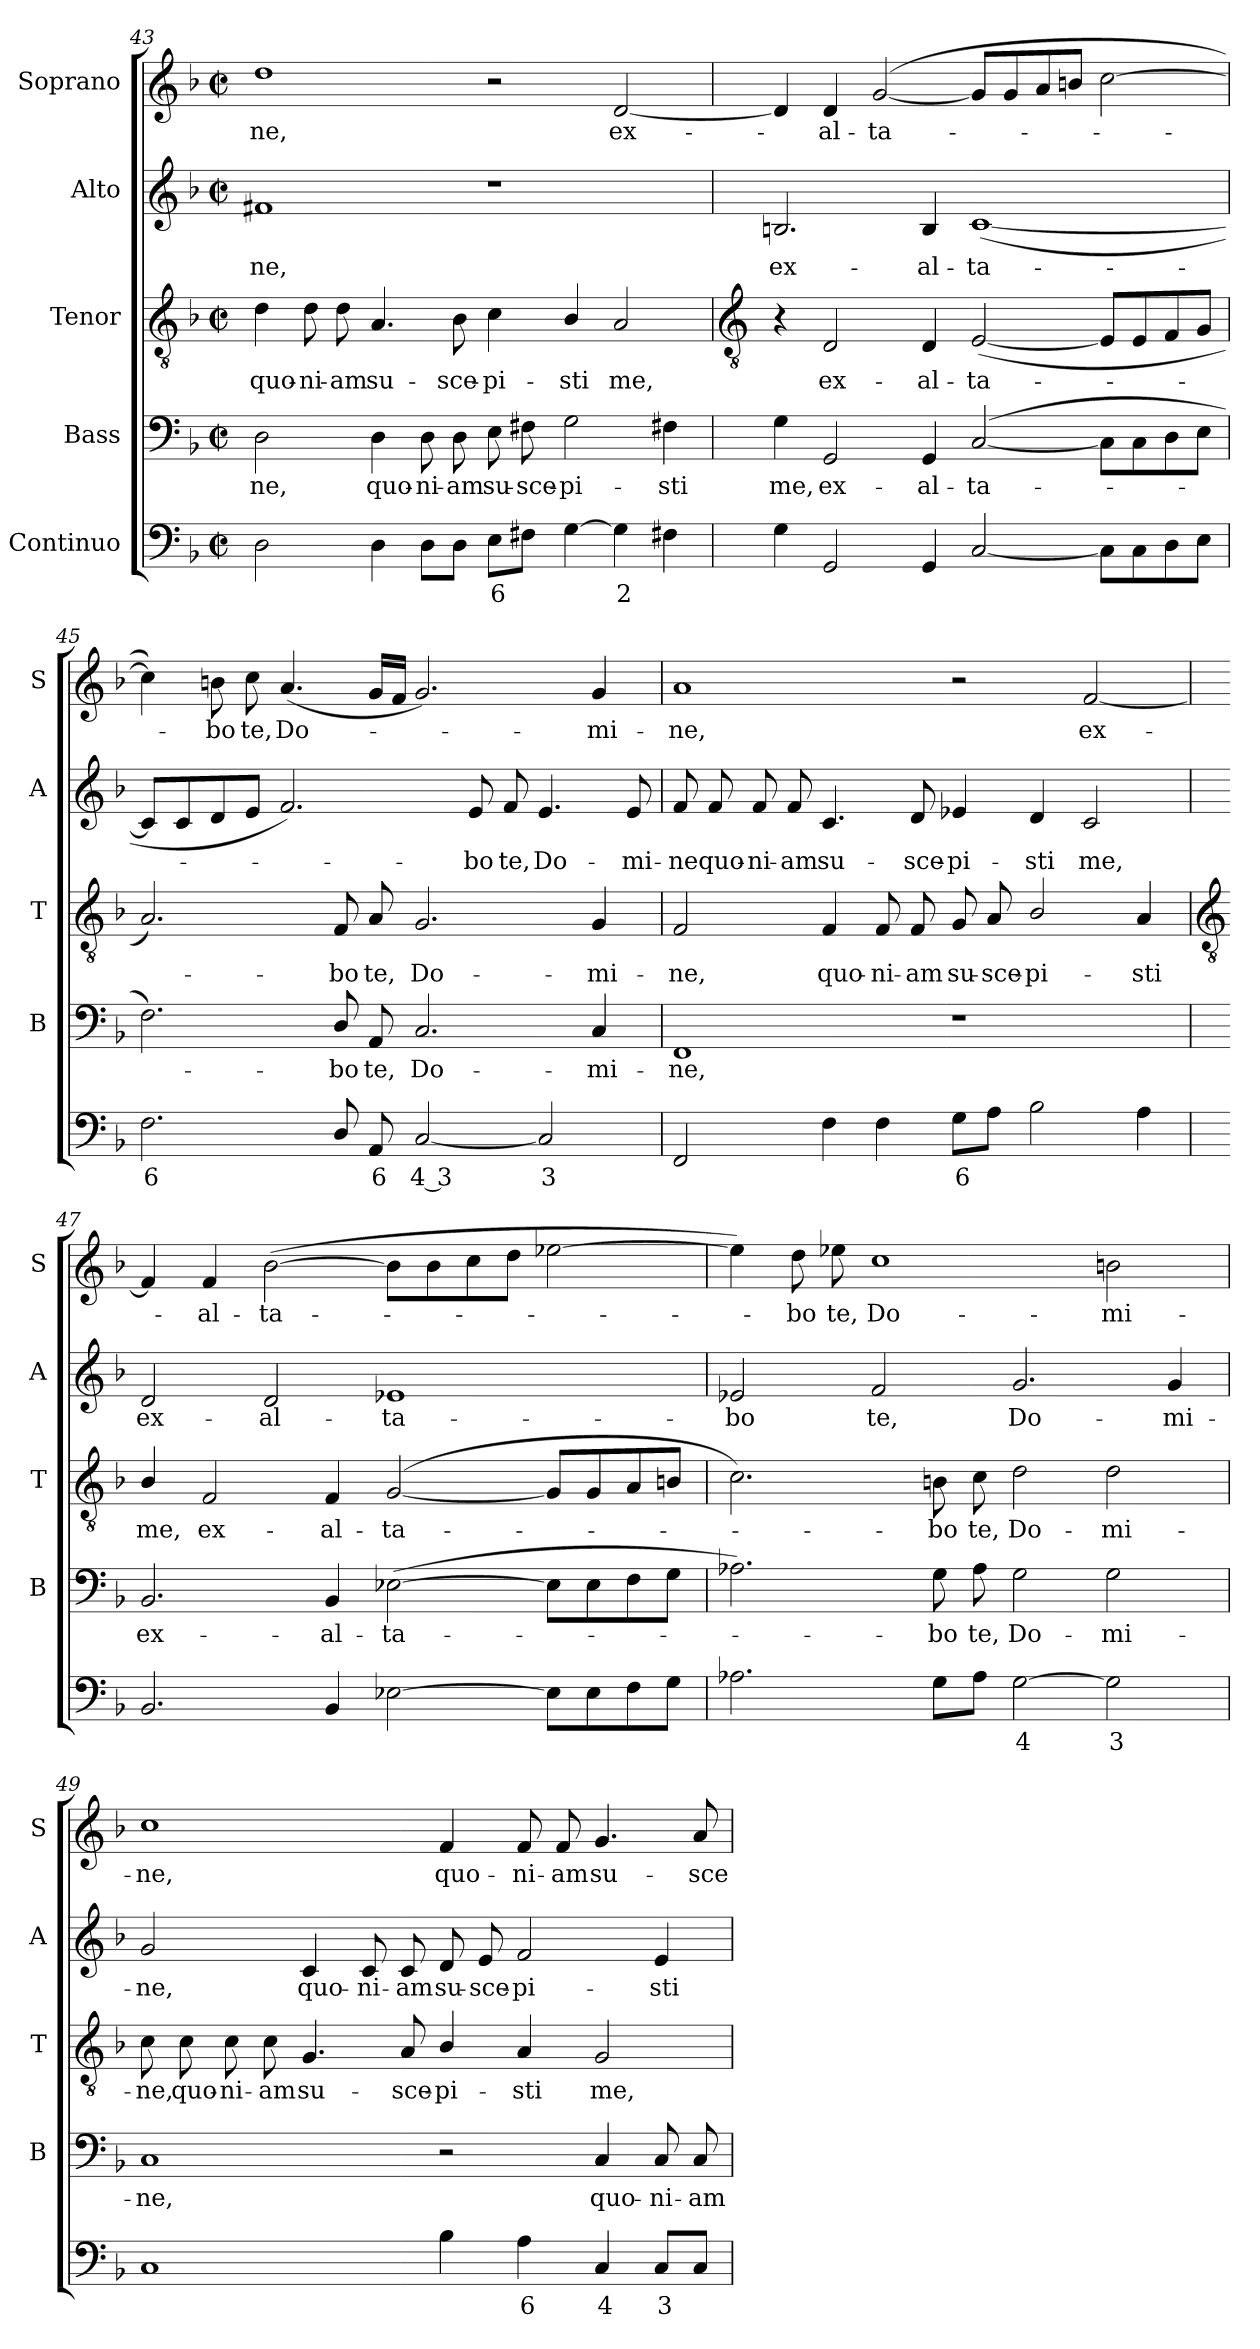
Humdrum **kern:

**kern	**text	**kern	**text	**kern	**text	**kern	**text	**kern	**text
*part5	*part5	*part4	*part4	*part3	*part3	*part2	*part2	*part1	*part1
*staff5	*staff5	*staff4	*staff4	*staff3	*staff3	*staff2	*staff2	*staff1	*staff1
*I"Continuo	*	*I"Bass	*	*I"Tenor	*	*I"Alto	*	*I"Soprano	*
*	*	*I'B	*	*I'T	*	*I'A	*	*I'S	*
*clefF4	*	*clefF4	*	*clefGv2	*	*clefG2	*	*clefG2	*
*k[b-]	*	*k[b-]	*	*k[b-]	*	*k[b-]	*	*k[b-]	*
*F:	*	*F:	*	*F:	*	*F:	*	*F:	*
*M4/2	*	*M4/2	*	*M4/2	*	*M4/2	*	*M4/2	*
*met(c|)	*	*met(c|)	*	*met(c|)	*	*met(c|)	*	*met(c|)	*
=43	=43	=43	=43	=43	=43	=43	=43	=43	=43
!	!	!	!LO:LY:b	!	!LO:LY:b	!	!LO:LY:b	!	!LO:LY:b
2D	.	2D	-ne,	4d	quo-	1f#X	-ne,	1dd	-ne,
!	!	!	!	!	!LO:LY:b	!	!	!	!
.	.	.	.	8d	-ni-	.	.	.	.
!	!	!	!	!	!LO:LY:b	!	!	!	!
.	.	.	.	8d	-am	.	.	.	.
!	!	!	!LO:LY:b	!	!LO:LY:b	!	!	!	!
4D	.	4D	quo-	4.A	su-	.	.	.	.
!	!	!	!LO:LY:b	!	!	!	!	!	!
8DL	.	8D	-ni-	.	.	.	.	.	.
!	!	!	!LO:LY:b	!	!LO:LY:b	!	!	!	!
8DJ	.	8D	-am	8B-	-sce-	.	.	.	.
!	!LO:LY:b	!	!LO:LY:b	!	!LO:LY:b	!	!	!	!
8EL	6	8E	su-	4c	-pi-	1r	.	2r	.
!	!	!	!LO:LY:b	!	!	!	!	!	!
8F#XJ	.	8F#X	-sce-	.	.	.	.	.	.
!	!	!	!LO:LY:b	!	!LO:LY:b	!	!	!	!
[4G	.	2G	-pi-	4B-/	-sti	.	.	.	.
!	!LO:LY:b	!	!	!	!LO:LY:b	!	!	!	!LO:LY:b
4G]	2	.	.	2A	me,	.	.	[2d	ex-
!	!	!	!LO:LY:b	!	!	!	!	!	!
4F#X	.	4F#X	-sti	.	.	.	.	.	.
!!LO:LB:g=z
=44	=44	=44	=44	=44	=44	=44	=44	=44	=44
*	*	*	*	*clefGv2	*	*	*	*	*
!	!	!	!LO:LY:b	!	!	!	!LO:LY:b	!	!
4G	.	4G	me,	4r	.	2.Bn	ex-	4d]	.
!	!	!	!LO:LY:b	!	!LO:LY:b	!	!	!	!LO:LY:b
2GG	.	2GG	ex-	2D	ex-	.	.	4d	al-
!	!	!	!	!	!	!	!	!	!LO:LY:b
.	.	.	.	.	.	.	.	(<[2g	-ta-
!	!	!	!LO:LY:b	!	!LO:LY:b	!	!LO:LY:b	!	!
4GG	.	4GG	-al-	4D	-al-	4B	-al-	.	.
!	!	!	!LO:LY:b	!	!LO:LY:b	!	!LO:LY:b	!	!
[2C	.	(>[2C	-ta-	(<[2E	-ta-	(<[1c	-ta-	8gL]	.
.	.	.	.	.	.	.	.	8g	.
.	.	.	.	.	.	.	.	8a	.
.	.	.	.	.	.	.	.	8bnJ	.
8CL]	.	8CL]	.	8EL]	.	.	.	[2cc	.
8C	.	8C	.	8E	.	.	.	.	.
8D	.	8D	.	8F	.	.	.	.	.
8EJ	.	8EJ	.	8GJ	.	.	.	.	.
=45	=45	=45	=45	=45	=45	=45	=45	=45	=45
!	!LO:LY:b	!	!	!	!	!	!	!	!
2.F	6	2.F)	.	2.A)	.	8cL]	.	4cc])	.
.	.	.	.	.	.	8c	.	.	.
!	!	!	!	!	!	!	!	!	!LO:LY:b
.	.	.	.	.	.	8d	.	8bn	bo
!	!	!	!	!	!	!	!	!	!LO:LY:b
.	.	.	.	.	.	8eJ	.	8cc	te,
!	!	!	!	!	!	!	!	!	!LO:LY:b
.	.	.	.	.	.	2.f)	.	(<4.a	Do-
!	!	!	!LO:LY:b	!	!LO:LY:b	!	!	!	!
8D/	.	8D/	bo	8F	bo	.	.	.	.
!	!LO:LY:b	!	!LO:LY:b	!	!LO:LY:b	!	!	!	!
8AA	6	8AA	te,	8A	te,	.	.	16gLL	.
.	.	.	.	.	.	.	.	16fJJ	.
!	!LO:LY:b	!	!LO:LY:b	!	!LO:LY:b	!	!	!	!
[2C	4 3	2.C	Do-	2.G	Do-	.	.	2.g)	.
!	!	!	!	!	!	!	!LO:LY:b	!	!
.	.	.	.	.	.	8e	bo	.	.
!	!	!	!	!	!	!	!LO:LY:b	!	!
.	.	.	.	.	.	8f	te,	.	.
!	!LO:LY:b	!	!	!	!	!	!LO:LY:b	!	!
2C]	3	.	.	.	.	4.e	Do-	.	.
!	!	!	!LO:LY:b	!	!LO:LY:b	!	!	!	!LO:LY:b
.	.	4C	-mi-	4G	-mi-	.	.	4g	mi-
!	!	!	!	!	!	!	!LO:LY:b	!	!
.	.	.	.	.	.	8e	-mi-	.	.
=46	=46	=46	=46	=46	=46	=46	=46	=46	=46
!	!	!	!LO:LY:b	!	!LO:LY:b	!	!LO:LY:b	!	!LO:LY:b
2FF	.	1FF	-ne,	2F	-ne,	8f	-ne	1a	-ne,
!	!	!	!	!	!	!	!LO:LY:b	!	!
.	.	.	.	.	.	8f	quo-	.	.
!	!	!	!	!	!	!	!LO:LY:b	!	!
.	.	.	.	.	.	8f	-ni-	.	.
!	!	!	!	!	!	!	!LO:LY:b	!	!
.	.	.	.	.	.	8f	-am	.	.
!	!	!	!	!	!LO:LY:b	!	!LO:LY:b	!	!
4F	.	.	.	4F	quo-	4.c	su-	.	.
!	!	!	!	!	!LO:LY:b	!	!	!	!
4F	.	.	.	8F	-ni-	.	.	.	.
!	!	!	!	!	!LO:LY:b	!	!LO:LY:b	!	!
.	.	.	.	8F	-am	8d	-sce-	.	.
!	!LO:LY:b	!	!	!	!LO:LY:b	!	!LO:LY:b	!	!
8GL	6	1r	.	8G	su-	4e-X	-pi-	2r	.
!	!	!	!	!	!LO:LY:b	!	!	!	!
8AJ	.	.	.	8A	-sce-	.	.	.	.
!	!	!	!	!	!LO:LY:b	!	!LO:LY:b	!	!
2B-	.	.	.	2B-/	-pi-	4d	-sti	.	.
!	!	!	!	!	!	!	!LO:LY:b	!	!LO:LY:b
.	.	.	.	.	.	2c	me,	[2f	ex-
!	!	!	!	!	!LO:LY:b	!	!	!	!
4A	.	.	.	4A	-sti	.	.	.	.
!!LO:LB:g=z
=47	=47	=47	=47	=47	=47	=47	=47	=47	=47
*	*	*	*	*clefGv2	*	*	*	*	*
!	!	!	!LO:LY:b	!	!LO:LY:b	!	!LO:LY:b	!	!
2.BB-	.	2.BB-	ex-	4B-/	me,	2d	ex-	4f]	.
!	!	!	!	!	!LO:LY:b	!	!	!	!LO:LY:b
.	.	.	.	2F	ex-	.	.	4f	al-
!	!	!	!	!	!	!	!LO:LY:b	!	!LO:LY:b
.	.	.	.	.	.	2d	-al-	(>[2b-	-ta-
!	!	!	!LO:LY:b	!	!LO:LY:b	!	!	!	!
4BB-	.	4BB-	-al-	4F	-al-	.	.	.	.
!	!	!	!LO:LY:b	!	!LO:LY:b	!	!LO:LY:b	!	!
[2E-X	.	(>[2E-X	-ta-	(<[2G	-ta-	1e-X	-ta-	8b-L]	.
.	.	.	.	.	.	.	.	8b-	.
.	.	.	.	.	.	.	.	8cc	.
.	.	.	.	.	.	.	.	8ddJ	.
8E-L]	.	8E-L]	.	8GL]	.	.	.	[2ee-X	.
8E-	.	8E-	.	8G	.	.	.	.	.
8F	.	8F	.	8A	.	.	.	.	.
8GJ	.	8GJ	.	8BnJ	.	.	.	.	.
=48	=48	=48	=48	=48	=48	=48	=48	=48	=48
!	!	!	!	!	!	!	!LO:LY:b	!	!
2.A-X	.	2.A-X)	.	2.c)	.	2e-X	-bo	4ee-])	.
!	!	!	!	!	!	!	!	!	!LO:LY:b
.	.	.	.	.	.	.	.	8dd	bo
!	!	!	!	!	!	!	!	!	!LO:LY:b
.	.	.	.	.	.	.	.	8ee-	te,
!	!	!	!	!	!	!	!LO:LY:b	!	!LO:LY:b
.	.	.	.	.	.	2f	te,	1cc	Do-
!	!	!	!LO:LY:b	!	!LO:LY:b	!	!	!	!
8GL	.	8G	bo	8Bn	bo	.	.	.	.
!	!	!	!LO:LY:b	!	!LO:LY:b	!	!	!	!
8A-J	.	8A-	te,	8c	te,	.	.	.	.
!	!LO:LY:b	!	!LO:LY:b	!	!LO:LY:b	!	!LO:LY:b	!	!
[2G	4	2G	Do-	2d	Do-	2.g	Do-	.	.
!	!LO:LY:b	!	!LO:LY:b	!	!LO:LY:b	!	!	!	!LO:LY:b
2G]	3	2G	-mi-	2d	-mi-	.	.	2bn	-mi-
!	!	!	!	!	!	!	!LO:LY:b	!	!
.	.	.	.	.	.	4g	-mi-	.	.
=49	=49	=49	=49	=49	=49	=49	=49	=49	=49
!	!	!	!LO:LY:b	!	!LO:LY:b	!	!LO:LY:b	!	!LO:LY:b
1C	.	1C	-ne,	8c	-ne,	2g	-ne,	1cc	-ne,
!	!	!	!	!	!LO:LY:b	!	!	!	!
.	.	.	.	8c	quo-	.	.	.	.
!	!	!	!	!	!LO:LY:b	!	!	!	!
.	.	.	.	8c	-ni-	.	.	.	.
!	!	!	!	!	!LO:LY:b	!	!	!	!
.	.	.	.	8c	-am	.	.	.	.
!	!	!	!	!	!LO:LY:b	!	!LO:LY:b	!	!
.	.	.	.	4.G	su-	4c	quo-	.	.
!	!	!	!	!	!	!	!LO:LY:b	!	!
.	.	.	.	.	.	8c	-ni-	.	.
!	!	!	!	!	!LO:LY:b	!	!LO:LY:b	!	!
.	.	.	.	8A	-sce-	8c	-am	.	.
!	!	!	!	!	!LO:LY:b	!	!LO:LY:b	!	!LO:LY:b
4B-	.	2r	.	4B-/	-pi-	8d	su-	4f	quo-
!	!	!	!	!	!	!	!LO:LY:b	!	!
.	.	.	.	.	.	8e	-sce-	.	.
!	!LO:LY:b	!	!	!	!LO:LY:b	!	!LO:LY:b	!	!LO:LY:b
4A	6	.	.	4A	-sti	2f	-pi-	8f	-ni-
!	!	!	!	!	!	!	!	!	!LO:LY:b
.	.	.	.	.	.	.	.	8f	-am
!	!LO:LY:b	!	!LO:LY:b	!	!LO:LY:b	!	!	!	!LO:LY:b
4C	4	4C	quo-	2G	me,	.	.	4.g	su-
!	!LO:LY:b	!	!LO:LY:b	!	!	!	!LO:LY:b	!	!
8CL	3	8C	-ni-	.	.	4e	-sti	.	.
!	!	!	!LO:LY:b	!	!	!	!	!	!LO:LY:b
8CJ	.	8C	-am	.	.	.	.	8a	-sce-
=	=	=	=	=	=	=	=	=	=
*-	*-	*-	*-	*-	*-	*-	*-	*-	*-
